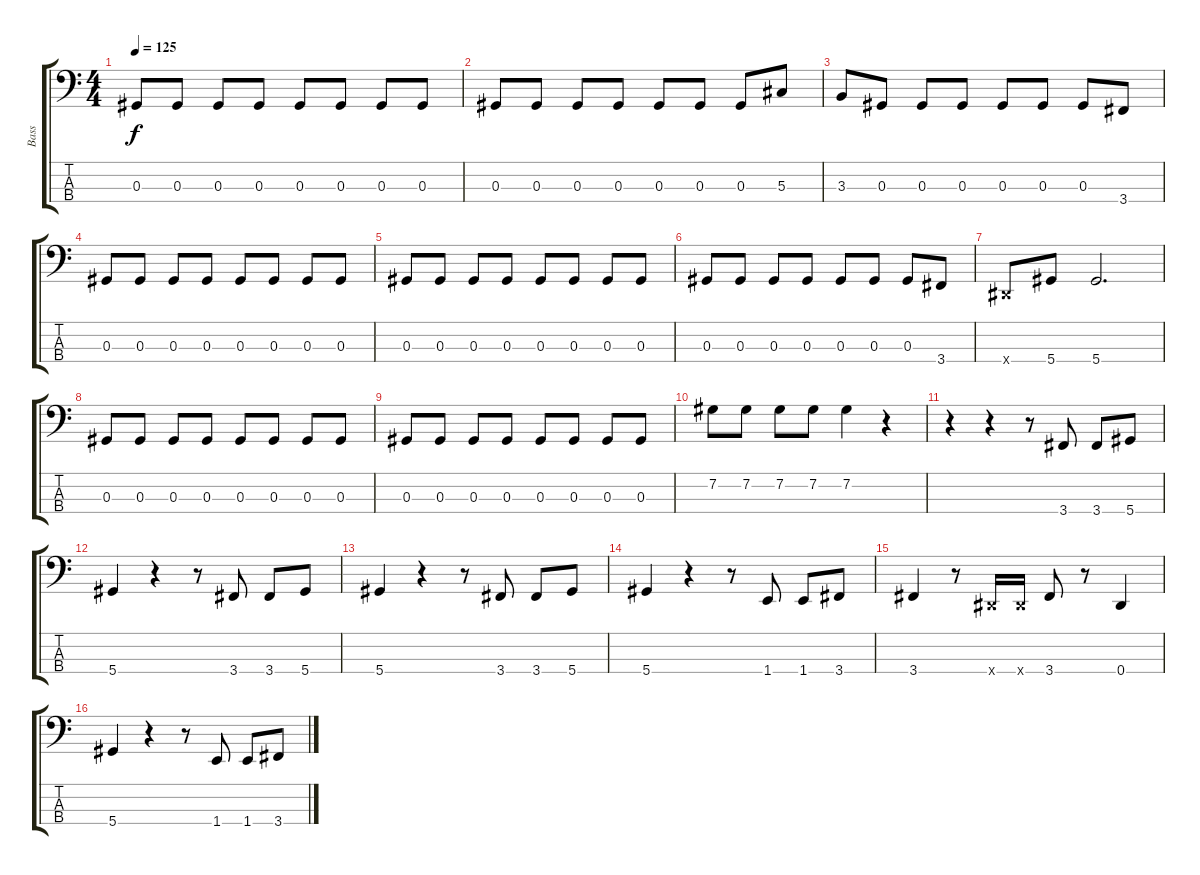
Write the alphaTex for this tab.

\track ("Bass" "Bass") {instrument electricbassfinger}
\staff {score tabs}
\tuning (Gb2 Db2 Ab1 Eb1) {hide}
\ts (4 4)
\tempo 125
\clef f4
\ks c
0.3.8{dy f} 0.3.8 0.3.8 0.3.8 0.3.8 0.3.8 0.3.8 0.3.8 |
0.3.8 0.3.8 0.3.8 0.3.8 0.3.8 0.3.8 0.3.8 5.3.8 |
3.3.8 0.3.8 0.3.8 0.3.8 0.3.8 0.3.8 0.3.8 3.4.8 |
0.3.8 0.3.8 0.3.8 0.3.8 0.3.8 0.3.8 0.3.8 0.3.8 |
0.3.8 0.3.8 0.3.8 0.3.8 0.3.8 0.3.8 0.3.8 0.3.8 |
0.3.8 0.3.8 0.3.8 0.3.8 0.3.8 0.3.8 0.3.8 3.4.8 |
0.4{x}.8 5.4.8 5.4.2{d} |
0.3.8 0.3.8 0.3.8 0.3.8 0.3.8 0.3.8 0.3.8 0.3.8 |
0.3.8 0.3.8 0.3.8 0.3.8 0.3.8 0.3.8 0.3.8 0.3.8 |
7.2.8 7.2.8 7.2.8 7.2.8 7.2.4 r.4 |
r.4 r.4 r.8 3.4.8 3.4.8 5.4.8 |
5.4.4 r.4 r.8 3.4.8 3.4.8 5.4.8 |
5.4.4 r.4 r.8 3.4.8 3.4.8 5.4.8 |
5.4.4 r.4 r.8 1.4.8 1.4.8 3.4.8 |
3.4.4 r.8 0.4{x}.16 0.4{x}.16 3.4.8 r.8 0.4.4 |
5.4.4 r.4 r.8 1.4.8 1.4.8 3.4.8
